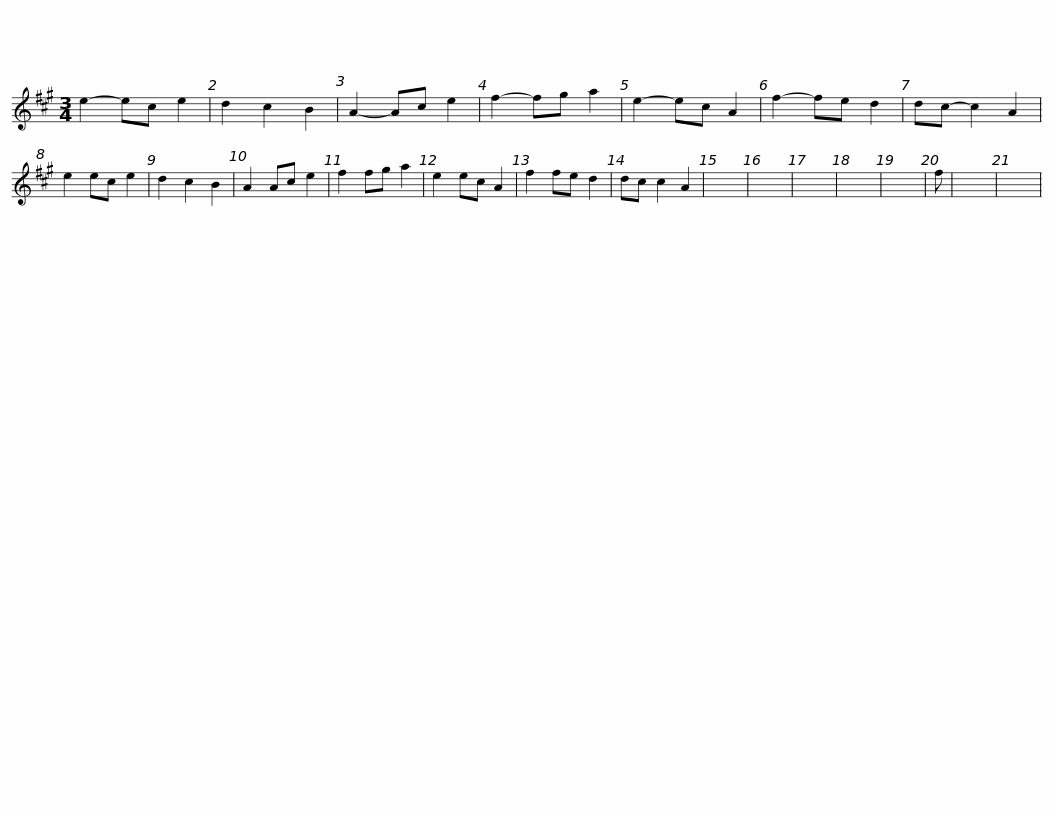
X:1
L:1/8
M:3/4
I:linebreak $
K:A
V:1 treble
V:1
 e2- ec e2 | d2 c2 B2 | A2- Ac e2 | f2- fg a2 | e2- ec A2 | %5
 f2- fe d2 | dc- c2 A2 | e2 ec e2 | d2 c2 B2 | A2 Ac e2 |$ %10
 f2 fg a2 | e2 ec A2 | f2 fe d2 | dc c2 A2 | x6 | %15
 x6 | x6 | x6 | x6 | f | %20
 x6 | x6 | %22
